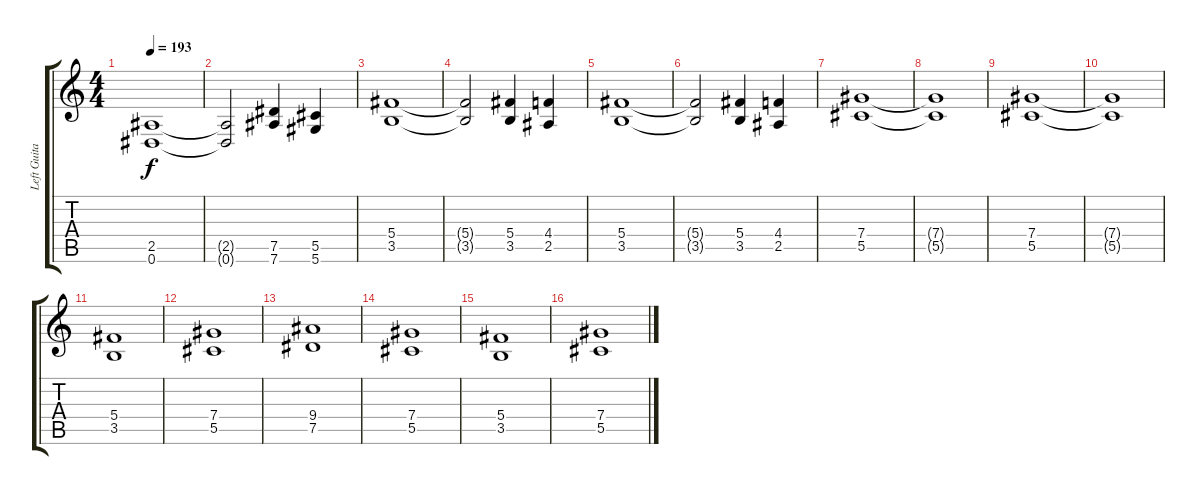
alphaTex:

\track ("Left Guitar" "Left Guita") {instrument distortionguitar}
\staff {score tabs}
\tuning (Eb4 Bb3 Gb3 Db3 Ab2 Eb2) {hide}
\ts (4 4)
\tempo 193
\clef g2
\ks c
(2.5 0.6).1{dy f} |
(2.5{t} 0.6{t}).2 (7.5 7.6).4 (5.5 5.6).4 |
(5.4 3.5).1 |
(5.4{t} 3.5{t}).2 (5.4 3.5).4 (4.4 2.5).4 |
(5.4 3.5).1 |
(5.4{t} 3.5{t}).2 (5.4 3.5).4 (4.4 2.5).4 |
(7.4 5.5).1 |
(7.4{t} 5.5{t}).1 |
(7.4 5.5).1 |
(7.4{t} 5.5{t}).1 |
(5.4 3.5).1 |
(7.4 5.5).1 |
(9.4 7.5).1 |
(7.4 5.5).1 |
(5.4 3.5).1 |
(7.4 5.5).1
